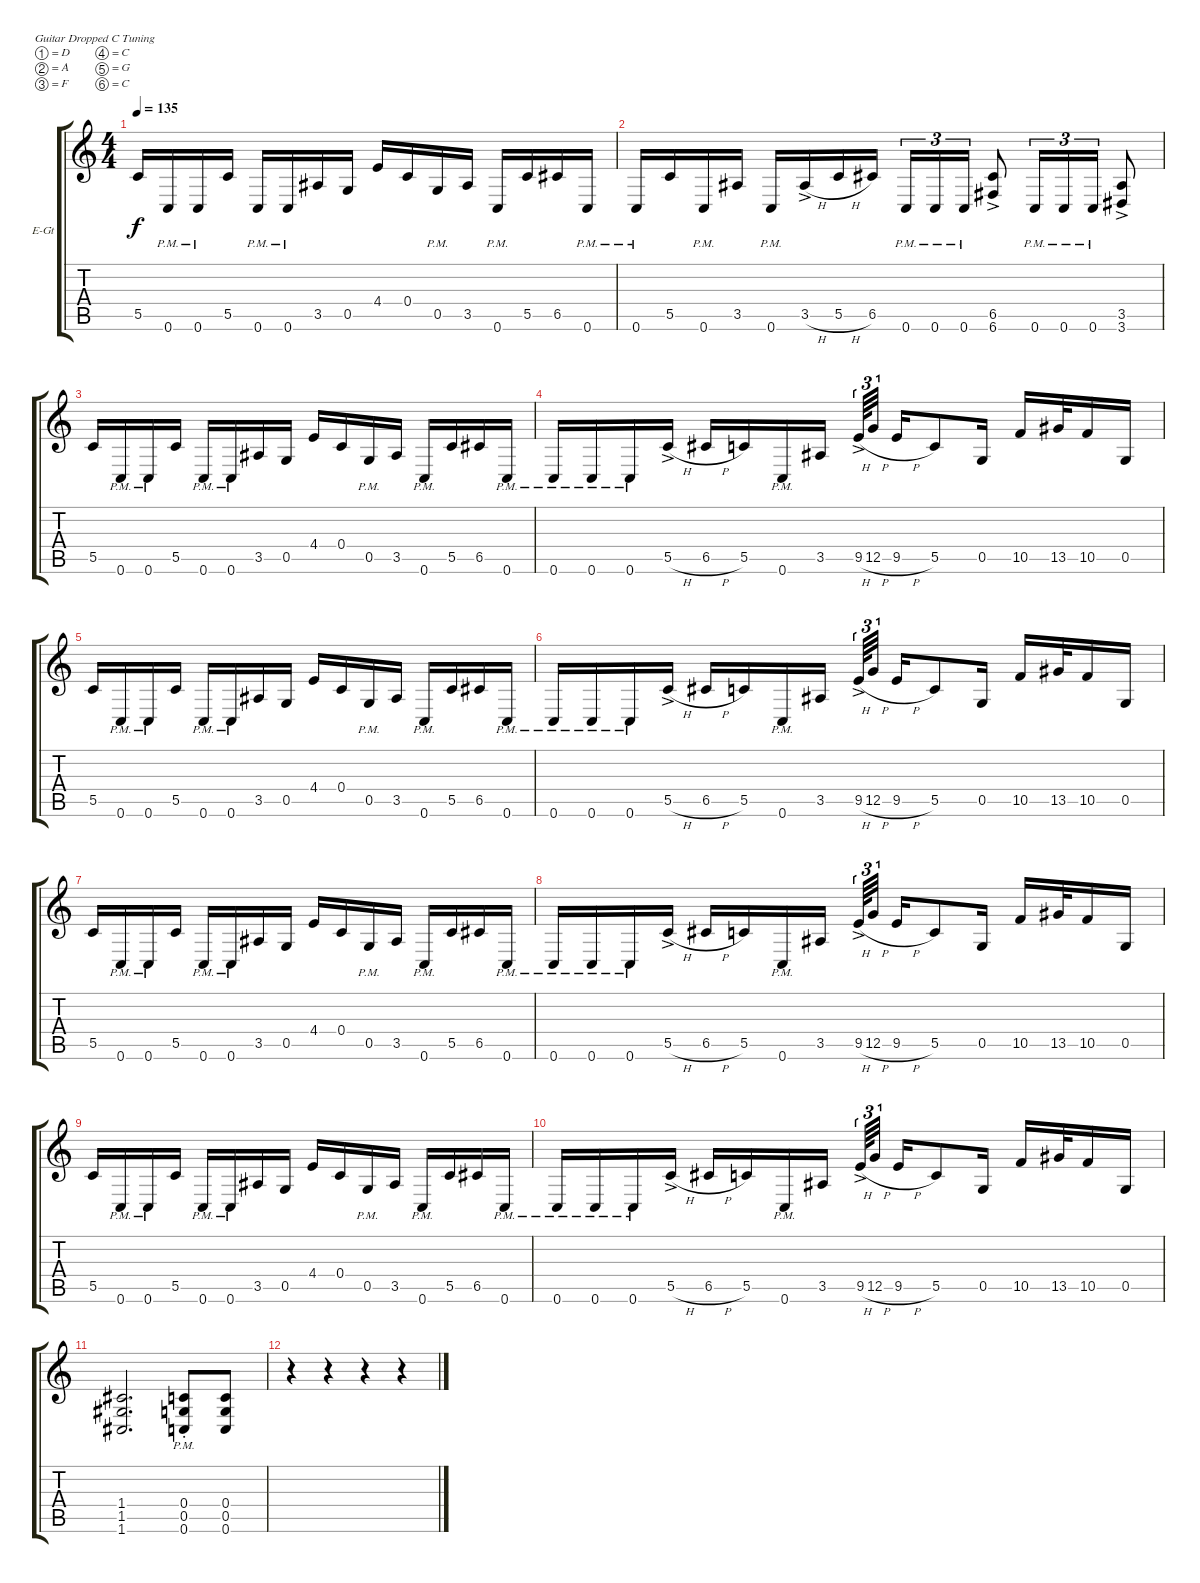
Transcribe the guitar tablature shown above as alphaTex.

\bracketExtendMode groupsimilarinstruments
\firstSystemTrackNameOrientation horizontal
\otherSystemsTrackNameOrientation horizontal
\track ("Electric Guitar 1" "E-Gt") {instrument distortionguitar}
\staff {score tabs}
\tuning (D4 A3 F3 C3 G2 C2)
\ts (4 4)
\tempo 135
\clef g2
\ks c
5.5.16{dy f} 0.6{pm}.16 0.6{pm}.16 5.5.16 0.6{pm}.16 0.6{pm}.16 3.5.16 0.5.16 4.4.16 0.4.16 0.5{pm}.16 3.5.16 0.6{pm}.16 5.5.16 6.5.16 0.6{pm}.16 |
0.6{pm}.16 5.5.16 0.6{pm}.16 3.5.16 0.6{pm}.16 3.5{h ac}.16 5.5{h}.16 6.5.16 0.6{pm}.16{tu (3 2)} 0.6{pm}.16{tu (3 2)} 0.6{pm}.16{tu (3 2)} (6.5{ac} 6.6).8 0.6{pm}.16{tu (3 2)} 0.6{pm}.16{tu (3 2)} 0.6{pm}.16{tu (3 2)} (3.5{ac} 3.6{ac}).8 |
5.5.16 0.6{pm}.16 0.6{pm}.16 5.5.16 0.6{pm}.16 0.6{pm}.16 3.5.16 0.5.16 4.4.16 0.4.16 0.5{pm}.16 3.5.16 0.6{pm}.16 5.5.16 6.5.16 0.6{pm}.16 |
0.6{pm}.16 0.6{pm}.16 0.6{pm}.16 5.5{h ac}.16 6.5{h}.16 5.5.16 0.6{pm}.16 3.5.16 9.5{h ac}.64{tu (3 2)} 12.5{h}.32{tu (3 2)} 9.5{h}.16 5.5.8 0.5.16 10.5.16 13.5.32 10.5.16 0.5.16 |
5.5.16 0.6{pm}.16 0.6{pm}.16 5.5.16 0.6{pm}.16 0.6{pm}.16 3.5.16 0.5.16 4.4.16 0.4.16 0.5{pm}.16 3.5.16 0.6{pm}.16 5.5.16 6.5.16 0.6{pm}.16 |
0.6{pm}.16 0.6{pm}.16 0.6{pm}.16 5.5{h ac}.16 6.5{h}.16 5.5.16 0.6{pm}.16 3.5.16 9.5{h ac}.64{tu (3 2)} 12.5{h}.32{tu (3 2)} 9.5{h}.16 5.5.8 0.5.16 10.5.16 13.5.32 10.5.16 0.5.16 |
5.5.16 0.6{pm}.16 0.6{pm}.16 5.5.16 0.6{pm}.16 0.6{pm}.16 3.5.16 0.5.16 4.4.16 0.4.16 0.5{pm}.16 3.5.16 0.6{pm}.16 5.5.16 6.5.16 0.6{pm}.16 |
0.6{pm}.16 0.6{pm}.16 0.6{pm}.16 5.5{h ac}.16 6.5{h}.16 5.5.16 0.6{pm}.16 3.5.16 9.5{h ac}.64{tu (3 2)} 12.5{h}.32{tu (3 2)} 9.5{h}.16 5.5.8 0.5.16 10.5.16 13.5.32 10.5.16 0.5.16 |
5.5.16 0.6{pm}.16 0.6{pm}.16 5.5.16 0.6{pm}.16 0.6{pm}.16 3.5.16 0.5.16 4.4.16 0.4.16 0.5{pm}.16 3.5.16 0.6{pm}.16 5.5.16 6.5.16 0.6{pm}.16 |
0.6{pm}.16 0.6{pm}.16 0.6{pm}.16 5.5{h ac}.16 6.5{h}.16 5.5.16 0.6{pm}.16 3.5.16 9.5{h ac}.64{tu (3 2)} 12.5{h}.32{tu (3 2)} 9.5{h}.16 5.5.8 0.5.16 10.5.16 13.5.32 10.5.16 0.5.16 |
(1.4 1.5 1.6).2{d} (0.4{pm st} 0.5 0.6).8 (0.6 0.5 0.4).8 |
r.4 r.4 r.4 r.4
